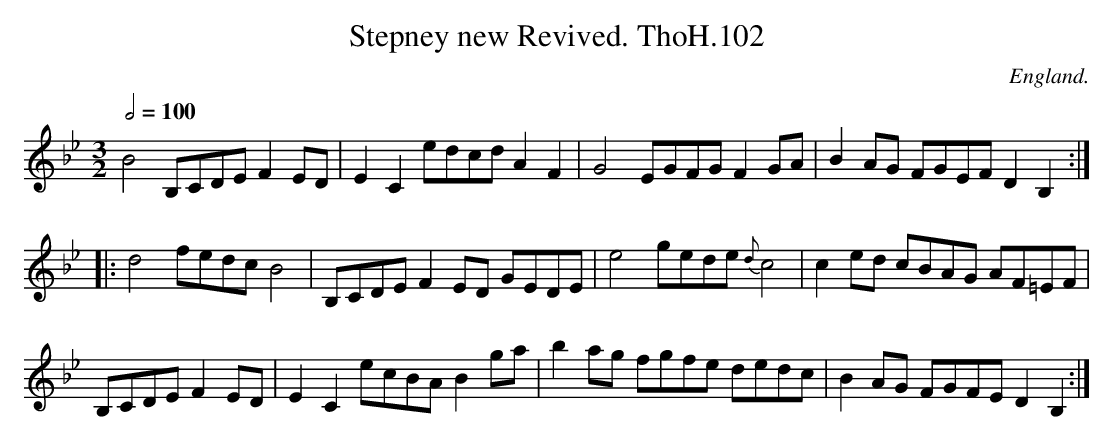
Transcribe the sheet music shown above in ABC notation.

X:1
T:Stepney new Revived. ThoH.102
Q:1/2=100
M:3/2
L:1/8
O:England.
K:Bb
B4B,CDEF2ED|E2C2edcdA2F2|G4EGFGF2GA|B2AG FGEFD2B,2:|
|:d4fedcB4|B,CDEF2ED GEDE|e4gede {d}c4|c2ed cBAG AF=EF|
B,CDEF2ED|E2C2ecBAB2ga|b2ag fgfe dedc|B2AG FGFED2B,2:|
